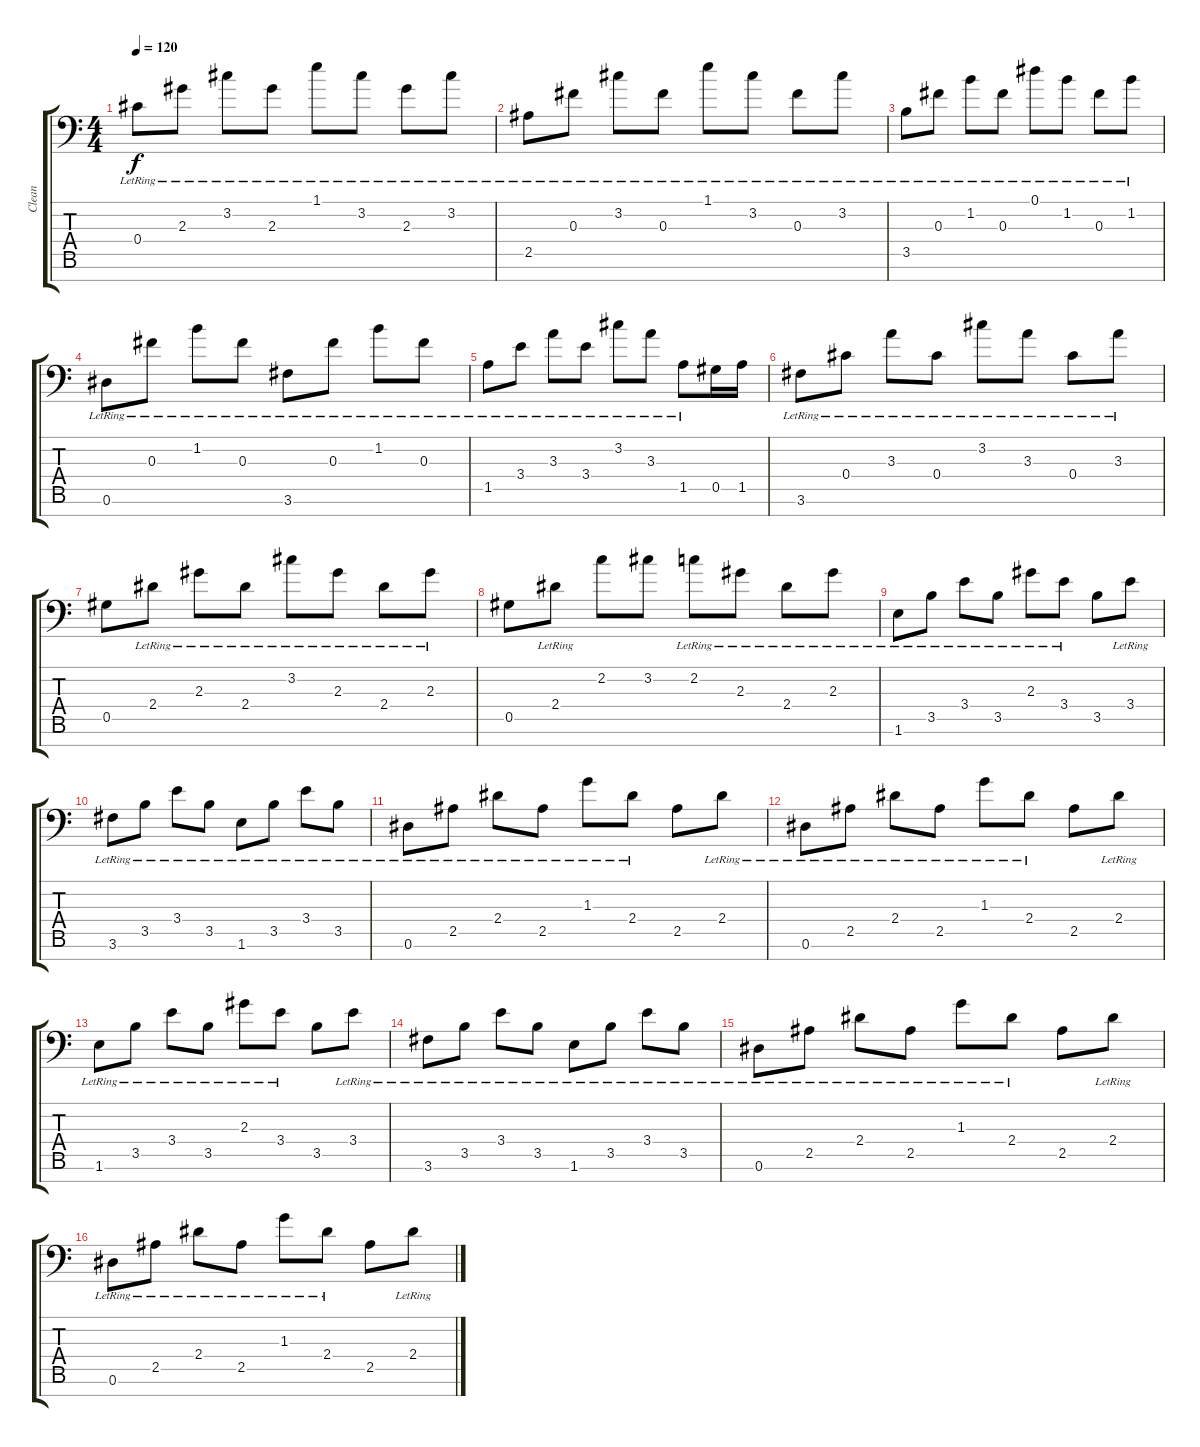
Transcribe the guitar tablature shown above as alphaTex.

\track ("Clean" "Clean") {instrument electricguitarclean}
\staff {score tabs}
\tuning (Eb4 Bb3 Gb3 Db3 Ab2 Eb2 Bb1) {hide}
\ts (4 4)
\tempo 120
\clef f4
\ks c
0.4{lr}.8{dy f} 2.3{lr}.8 3.2{lr}.8 2.3{lr}.8 1.1{lr}.8 3.2{lr}.8 2.3{lr}.8 3.2{lr}.8 |
2.5{lr}.8 0.3{lr}.8 3.2{lr}.8 0.3{lr}.8 1.1{lr}.8 3.2{lr}.8 0.3{lr}.8 3.2{lr}.8 |
3.5{lr}.8 0.3{lr}.8 1.2{lr}.8 0.3{lr}.8 0.1{lr}.8 1.2{lr}.8 0.3{lr}.8 1.2{lr}.8 |
0.6{lr}.8 0.3{lr}.8 1.2{lr}.8 0.3{lr}.8 3.6{lr}.8 0.3{lr}.8 1.2{lr}.8 0.3{lr}.8 |
1.5{lr}.8 3.4{lr}.8 3.3{lr}.8 3.4{lr}.8 3.2{lr}.8 3.3{lr}.8 1.5{lr}.8 0.5.16 1.5.16 |
3.6{lr}.8 0.4{lr}.8 3.3{lr}.8 0.4{lr}.8 3.2{lr}.8 3.3{lr}.8 0.4{lr}.8 3.3{lr}.8 |
0.5.8 2.4{lr}.8 2.3{lr}.8 2.4{lr}.8 3.2{lr}.8 2.3{lr}.8 2.4{lr}.8 2.3{lr}.8 |
0.5.8 2.4{lr}.8 2.2.8 3.2.8 2.2{lr}.8 2.3{lr}.8 2.4{lr}.8 2.3{lr}.8 |
1.6{lr}.8 3.5{lr}.8 3.4{lr}.8 3.5{lr}.8 2.3{lr}.8 3.4{lr}.8 3.5.8 3.4{lr}.8 |
3.6{lr}.8 3.5{lr}.8 3.4{lr}.8 3.5{lr}.8 1.6{lr}.8 3.5{lr}.8 3.4{lr}.8 3.5{lr}.8 |
0.6{lr}.8 2.5{lr}.8 2.4{lr}.8 2.5{lr}.8 1.3{lr}.8 2.4{lr}.8 2.5.8 2.4{lr}.8 |
0.6{lr}.8 2.5{lr}.8 2.4{lr}.8 2.5{lr}.8 1.3{lr}.8 2.4{lr}.8 2.5.8 2.4{lr}.8 |
1.6{lr}.8 3.5{lr}.8 3.4{lr}.8 3.5{lr}.8 2.3{lr}.8 3.4{lr}.8 3.5.8 3.4{lr}.8 |
3.6{lr}.8 3.5{lr}.8 3.4{lr}.8 3.5{lr}.8 1.6{lr}.8 3.5{lr}.8 3.4{lr}.8 3.5{lr}.8 |
0.6{lr}.8 2.5{lr}.8 2.4{lr}.8 2.5{lr}.8 1.3{lr}.8 2.4{lr}.8 2.5.8 2.4{lr}.8 |
0.6{lr}.8 2.5{lr}.8 2.4{lr}.8 2.5{lr}.8 1.3{lr}.8 2.4{lr}.8 2.5.8 2.4{lr}.8
